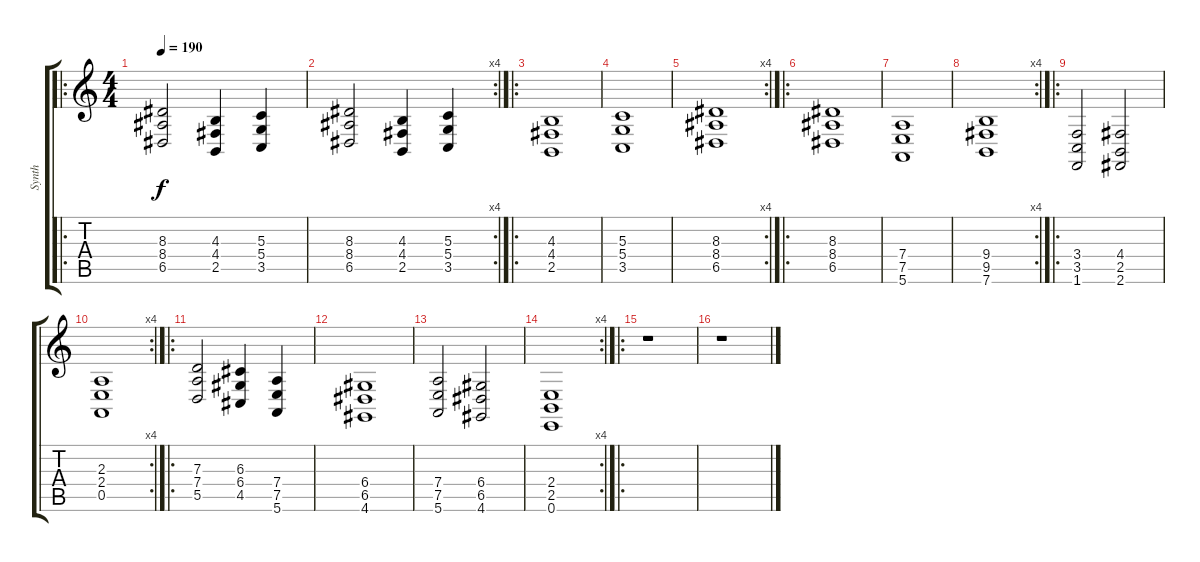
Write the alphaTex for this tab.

\track ("Synth" "Synth") {instrument churchorgan}
\staff {score tabs}
\tuning (E4 B3 G3 D3 A2 E2) {hide}
\ro
\ts (4 4)
\tempo 190
\clef g2
\ks c
(8.3 8.4 6.5).2{dy f} (4.3 4.4 2.5).4 (5.3 5.4 3.5).4 |
\rc 4
(8.3 8.4 6.5).2 (4.3 4.4 2.5).4 (5.3 5.4 3.5).4 |
\ro
(4.3 4.4 2.5).1 |
(5.3 5.4 3.5).1 |
\rc 4
(8.3 8.4 6.5).1 |
\ro
(8.3 8.4 6.5).1 |
(7.4 7.5 5.6).1 |
\rc 4
(9.4 9.5 7.6).1 |
\ro
(3.4 3.5 1.6).2 (4.4 2.5 2.6).2 |
\rc 4
(2.3 2.4 0.5).1 |
\ro
(7.3 7.4 5.5).2 (6.3 6.4 4.5).4 (7.4 7.5 5.6).4 |
(6.4 6.5 4.6).1 |
(7.4 7.5 5.6).2 (6.4 6.5 4.6).2 |
\rc 4
(2.4 2.5 0.6).1 |
\ro
r.1 |
r.1
